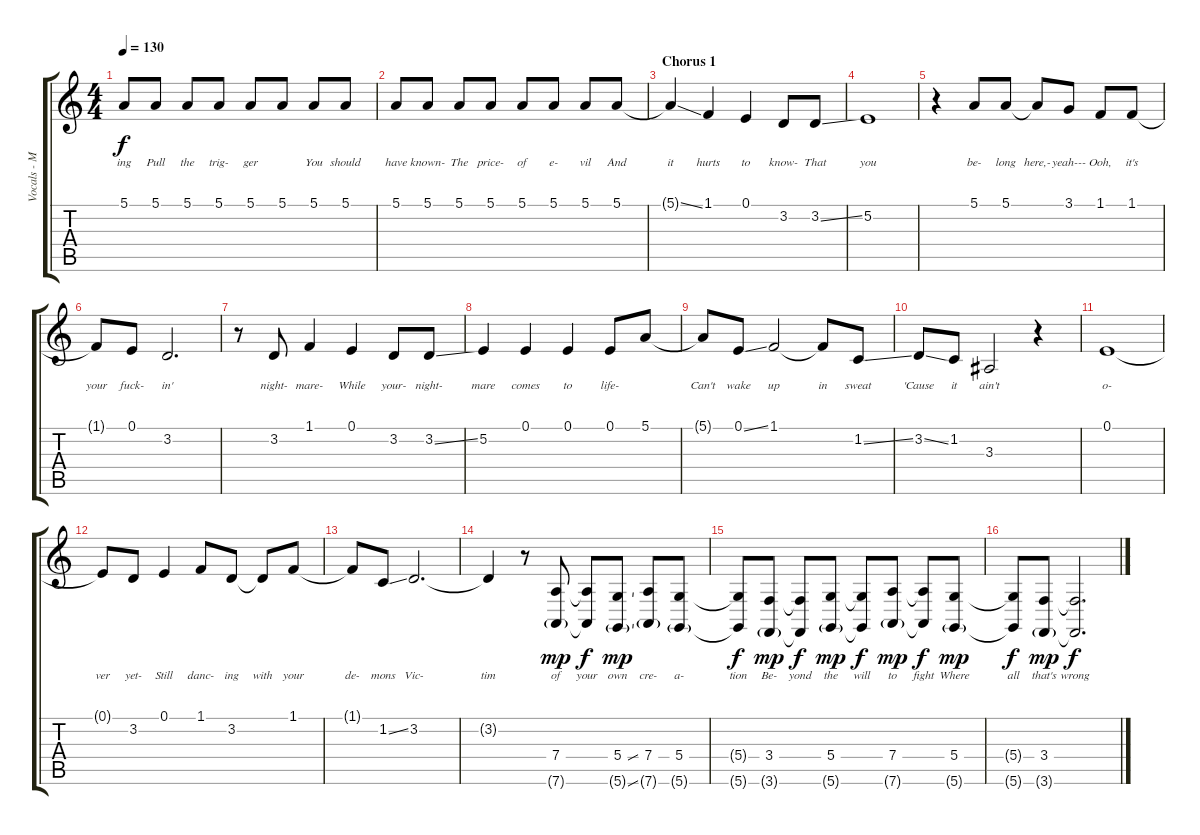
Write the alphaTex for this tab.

\track ("Vocals - M. Shadows" "Vocals - M") {instrument clarinet}
\staff {score tabs}
\tuning (E4 B3 G3 D3 A2 D2) {hide}
\ts (4 4)
\tempo 130
\clef g2
\ks c
5.1.8{lyrics (0 "ing") lyrics (1 "") lyrics (2 "") lyrics (3 "") lyrics (4 "") dy f} 5.1.8{lyrics (0 "Pull") lyrics (1 "") lyrics (2 "") lyrics (3 "") lyrics (4 "")} 5.1.8{lyrics (0 "the") lyrics (1 "") lyrics (2 "") lyrics (3 "") lyrics (4 "")} 5.1.8{lyrics (0 "trig-") lyrics (1 "") lyrics (2 "") lyrics (3 "") lyrics (4 "")} 5.1.8{lyrics (0 "ger") lyrics (1 "") lyrics (2 "") lyrics (3 "") lyrics (4 "")} 5.1.8{lyrics (0 "") lyrics (1 "") lyrics (2 "") lyrics (3 "") lyrics (4 "")} 5.1.8{lyrics (0 "You") lyrics (1 "") lyrics (2 "") lyrics (3 "") lyrics (4 "")} 5.1.8{lyrics (0 "should") lyrics (1 "") lyrics (2 "") lyrics (3 "") lyrics (4 "")} |
5.1.8{lyrics (0 "have") lyrics (1 "") lyrics (2 "") lyrics (3 "") lyrics (4 "")} 5.1.8{lyrics (0 "known-") lyrics (1 "") lyrics (2 "") lyrics (3 "") lyrics (4 "")} 5.1.8{lyrics (0 "The") lyrics (1 "") lyrics (2 "") lyrics (3 "") lyrics (4 "")} 5.1.8{lyrics (0 "price-") lyrics (1 "") lyrics (2 "") lyrics (3 "") lyrics (4 "")} 5.1.8{lyrics (0 "of") lyrics (1 "") lyrics (2 "") lyrics (3 "") lyrics (4 "")} 5.1.8{lyrics (0 "e-") lyrics (1 "") lyrics (2 "") lyrics (3 "") lyrics (4 "")} 5.1.8{lyrics (0 "vil") lyrics (1 "") lyrics (2 "") lyrics (3 "") lyrics (4 "")} 5.1.8{lyrics (0 "And") lyrics (1 "") lyrics (2 "") lyrics (3 "") lyrics (4 "")} |
\section ("" "Chorus 1")
5.1{ss t}.4{lyrics (0 "it") lyrics (1 "") lyrics (2 "") lyrics (3 "") lyrics (4 "")} 1.1.4{lyrics (0 "hurts") lyrics (1 "") lyrics (2 "") lyrics (3 "") lyrics (4 "")} 0.1.4{lyrics (0 "to") lyrics (1 "") lyrics (2 "") lyrics (3 "") lyrics (4 "")} 3.2.8{lyrics (0 "know-") lyrics (1 "") lyrics (2 "") lyrics (3 "") lyrics (4 "")} 3.2{ss}.8{lyrics (0 "That") lyrics (1 "") lyrics (2 "") lyrics (3 "") lyrics (4 "")} |
5.2.1{lyrics (0 "you") lyrics (1 "") lyrics (2 "") lyrics (3 "") lyrics (4 "")} |
r.4 5.1.8{lyrics (0 "be-") lyrics (1 "") lyrics (2 "") lyrics (3 "") lyrics (4 "")} 5.1.8{lyrics (0 "long") lyrics (1 "") lyrics (2 "") lyrics (3 "") lyrics (4 "")} 5.1{t}.8{lyrics (0 "here,-") lyrics (1 "") lyrics (2 "") lyrics (3 "") lyrics (4 "")} 3.1.8{lyrics (0 "yeah---") lyrics (1 "") lyrics (2 "") lyrics (3 "") lyrics (4 "")} 1.1.8{lyrics (0 "Ooh,") lyrics (1 "") lyrics (2 "") lyrics (3 "") lyrics (4 "")} 1.1.8{lyrics (0 "it's") lyrics (1 "") lyrics (2 "") lyrics (3 "") lyrics (4 "")} |
1.1{t}.8{lyrics (0 "your") lyrics (1 "") lyrics (2 "") lyrics (3 "") lyrics (4 "")} 0.1.8{lyrics (0 "fuck-") lyrics (1 "") lyrics (2 "") lyrics (3 "") lyrics (4 "")} 3.2.2{d lyrics (0 "in'") lyrics (1 "") lyrics (2 "") lyrics (3 "") lyrics (4 "")} |
r.8 3.2.8{lyrics (0 "night-") lyrics (1 "") lyrics (2 "") lyrics (3 "") lyrics (4 "")} 1.1.4{lyrics (0 "mare-") lyrics (1 "") lyrics (2 "") lyrics (3 "") lyrics (4 "")} 0.1.4{lyrics (0 "While") lyrics (1 "") lyrics (2 "") lyrics (3 "") lyrics (4 "")} 3.2.8{lyrics (0 "your-") lyrics (1 "") lyrics (2 "") lyrics (3 "") lyrics (4 "")} 3.2{ss}.8{lyrics (0 "night-") lyrics (1 "") lyrics (2 "") lyrics (3 "") lyrics (4 "")} |
5.2.4{lyrics (0 "mare") lyrics (1 "") lyrics (2 "") lyrics (3 "") lyrics (4 "")} 0.1.4{lyrics (0 "comes") lyrics (1 "") lyrics (2 "") lyrics (3 "") lyrics (4 "")} 0.1.4{lyrics (0 "to") lyrics (1 "") lyrics (2 "") lyrics (3 "") lyrics (4 "")} 0.1.8{lyrics (0 "life-") lyrics (1 "") lyrics (2 "") lyrics (3 "") lyrics (4 "")} 5.1.8{lyrics (0 "") lyrics (1 "") lyrics (2 "") lyrics (3 "") lyrics (4 "")} |
5.1{t}.8{lyrics (0 "Can't") lyrics (1 "") lyrics (2 "") lyrics (3 "") lyrics (4 "")} 0.1{ss}.8{lyrics (0 "wake") lyrics (1 "") lyrics (2 "") lyrics (3 "") lyrics (4 "")} 1.1.2{lyrics (0 "up") lyrics (1 "") lyrics (2 "") lyrics (3 "") lyrics (4 "")} 1.1{t}.8{lyrics (0 "in") lyrics (1 "") lyrics (2 "") lyrics (3 "") lyrics (4 "")} 1.2{ss}.8{lyrics (0 "sweat") lyrics (1 "") lyrics (2 "") lyrics (3 "") lyrics (4 "")} |
3.2{ss}.8{lyrics (0 "'Cause") lyrics (1 "") lyrics (2 "") lyrics (3 "") lyrics (4 "")} 1.2.8{lyrics (0 "it") lyrics (1 "") lyrics (2 "") lyrics (3 "") lyrics (4 "")} 3.3.2{lyrics (0 "ain't") lyrics (1 "") lyrics (2 "") lyrics (3 "") lyrics (4 "")} r.4 |
0.1.1{lyrics (0 "o-") lyrics (1 "") lyrics (2 "") lyrics (3 "") lyrics (4 "")} |
0.1{t}.8{lyrics (0 "ver") lyrics (1 "") lyrics (2 "") lyrics (3 "") lyrics (4 "")} 3.2.8{lyrics (0 "yet-") lyrics (1 "") lyrics (2 "") lyrics (3 "") lyrics (4 "")} 0.1.4{lyrics (0 "Still") lyrics (1 "") lyrics (2 "") lyrics (3 "") lyrics (4 "")} 1.1.8{lyrics (0 "danc-") lyrics (1 "") lyrics (2 "") lyrics (3 "") lyrics (4 "")} 3.2.8{lyrics (0 "ing") lyrics (1 "") lyrics (2 "") lyrics (3 "") lyrics (4 "")} 3.2{t}.8{lyrics (0 "with") lyrics (1 "") lyrics (2 "") lyrics (3 "") lyrics (4 "")} 1.1.8{lyrics (0 "your") lyrics (1 "") lyrics (2 "") lyrics (3 "") lyrics (4 "")} |
1.1{t}.8{lyrics (0 "de-") lyrics (1 "") lyrics (2 "") lyrics (3 "") lyrics (4 "")} 1.2{ss}.8{lyrics (0 "mons") lyrics (1 "") lyrics (2 "") lyrics (3 "") lyrics (4 "")} 3.2.2{d lyrics (0 "Vic-") lyrics (1 "") lyrics (2 "") lyrics (3 "") lyrics (4 "")} |
3.2{t}.4{lyrics (0 "tim") lyrics (1 "") lyrics (2 "") lyrics (3 "") lyrics (4 "")} r.8 (7.4 7.6{g}).8{lyrics (0 "of") lyrics (1 "") lyrics (2 "") lyrics (3 "") lyrics (4 "") dy mp} (7.4{t} 7.6{t}).8{lyrics (0 "your") lyrics (1 "") lyrics (2 "") lyrics (3 "") lyrics (4 "") dy f} (5.4{ss} 5.6{ss g}).8{lyrics (0 "own") lyrics (1 "") lyrics (2 "") lyrics (3 "") lyrics (4 "") dy mp} (7.4 7.6{g}).8{lyrics (0 "cre-") lyrics (1 "") lyrics (2 "") lyrics (3 "") lyrics (4 "")} (5.4 5.6{g}).8{lyrics (0 "a-") lyrics (1 "") lyrics (2 "") lyrics (3 "") lyrics (4 "")} |
(5.4{t} 5.6{t}).8{lyrics (0 "tion") lyrics (1 "") lyrics (2 "") lyrics (3 "") lyrics (4 "") dy f} (3.4 3.6{g}).8{lyrics (0 "Be-") lyrics (1 "") lyrics (2 "") lyrics (3 "") lyrics (4 "") dy mp} (3.4{t} 3.6{t}).8{lyrics (0 "yond") lyrics (1 "") lyrics (2 "") lyrics (3 "") lyrics (4 "") dy f} (5.4 5.6{g}).8{lyrics (0 "the") lyrics (1 "") lyrics (2 "") lyrics (3 "") lyrics (4 "") dy mp} (5.4{t} 5.6{t}).8{lyrics (0 "will") lyrics (1 "") lyrics (2 "") lyrics (3 "") lyrics (4 "") dy f} (7.4 7.6{g}).8{lyrics (0 "to") lyrics (1 "") lyrics (2 "") lyrics (3 "") lyrics (4 "") dy mp} (7.4{t} 7.6{t}).8{lyrics (0 "fight") lyrics (1 "") lyrics (2 "") lyrics (3 "") lyrics (4 "") dy f} (5.4 5.6{g}).8{lyrics (0 "Where") lyrics (1 "") lyrics (2 "") lyrics (3 "") lyrics (4 "") dy mp} |
(5.4{t} 5.6{t}).8{lyrics (0 "all") lyrics (1 "") lyrics (2 "") lyrics (3 "") lyrics (4 "") dy f} (3.4 3.6{g}).8{lyrics (0 "that's") lyrics (1 "") lyrics (2 "") lyrics (3 "") lyrics (4 "") dy mp} (3.4{t} 3.6{t}).2{d lyrics (0 "wrong") lyrics (1 "") lyrics (2 "") lyrics (3 "") lyrics (4 "") dy f}
